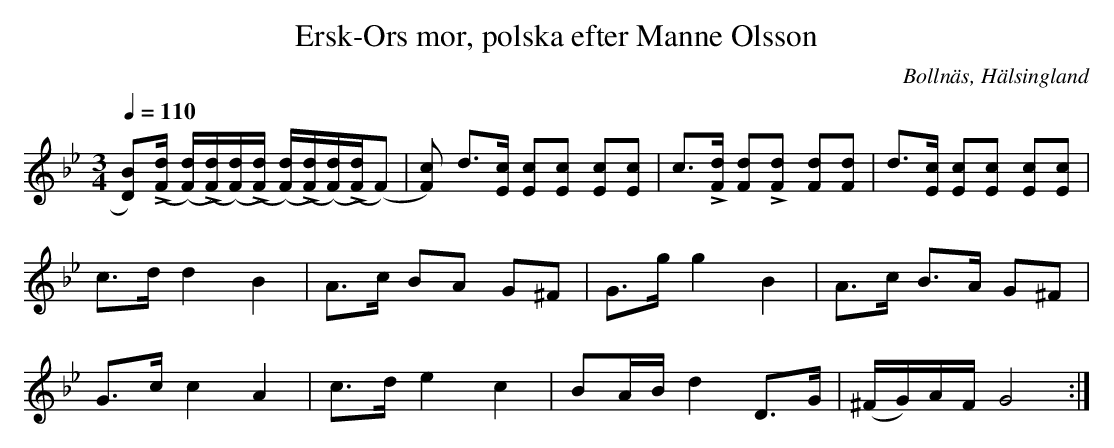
X:1
T: Ersk-Ors mor, polska efter Manne Olsson
O:Bollnäs, Hälsingland
M:3/4
L:1/8
Q:1/4=110
K:Gm
[D B])(L[F/d/] ([F/d/])(L[F/d/])([F/d/])(L[F/d/]) ([F/d/])(L[F/d/])([F/d/])(L[F/d/])(F) |[F) c] d>[Ec] [Ec][Ec] [Ec][Ec] | \
c>L[Fd] [Fd]L[Fd] [Fd][Fd] | d>[Ec] [Ec][Ec] [Ec][Ec] |
c>d    d2       B2           | A>c    BA       G^F       | G>g    g2 B2     | A>c         B>A G^F  |
G>c    c2       A2           | c>d    e2       c2        | BA/B/  d2 D>G   | (^F/G/)A/F/ G4      :|
